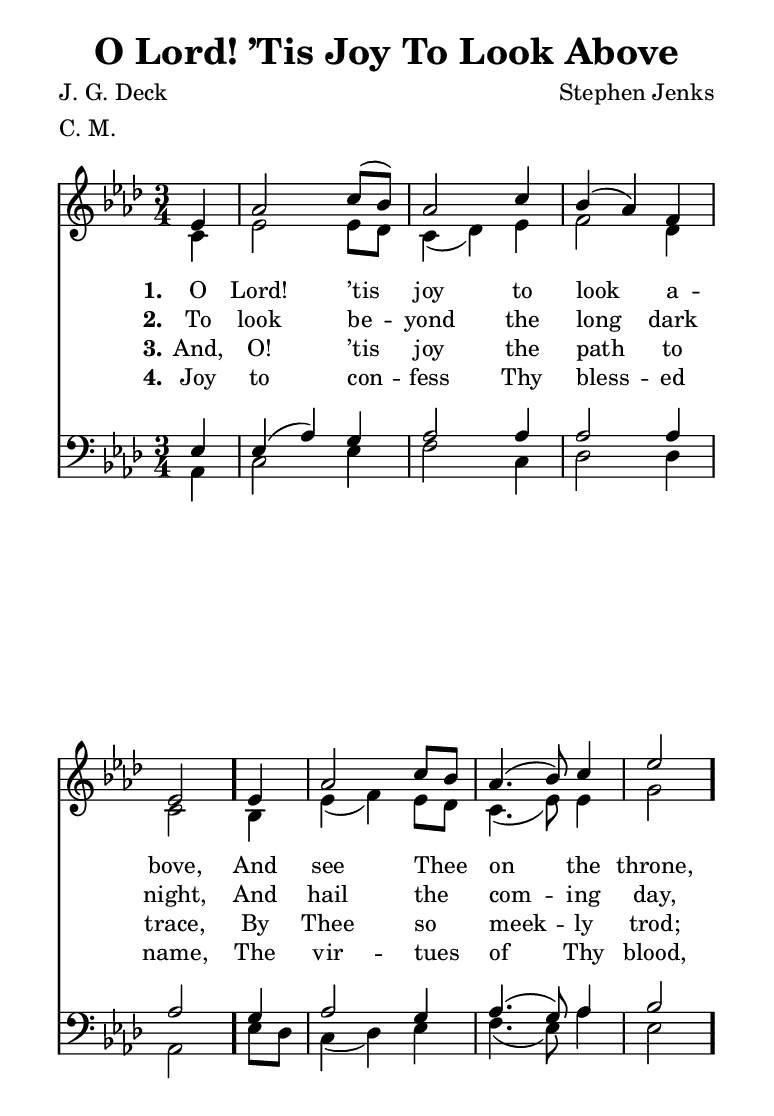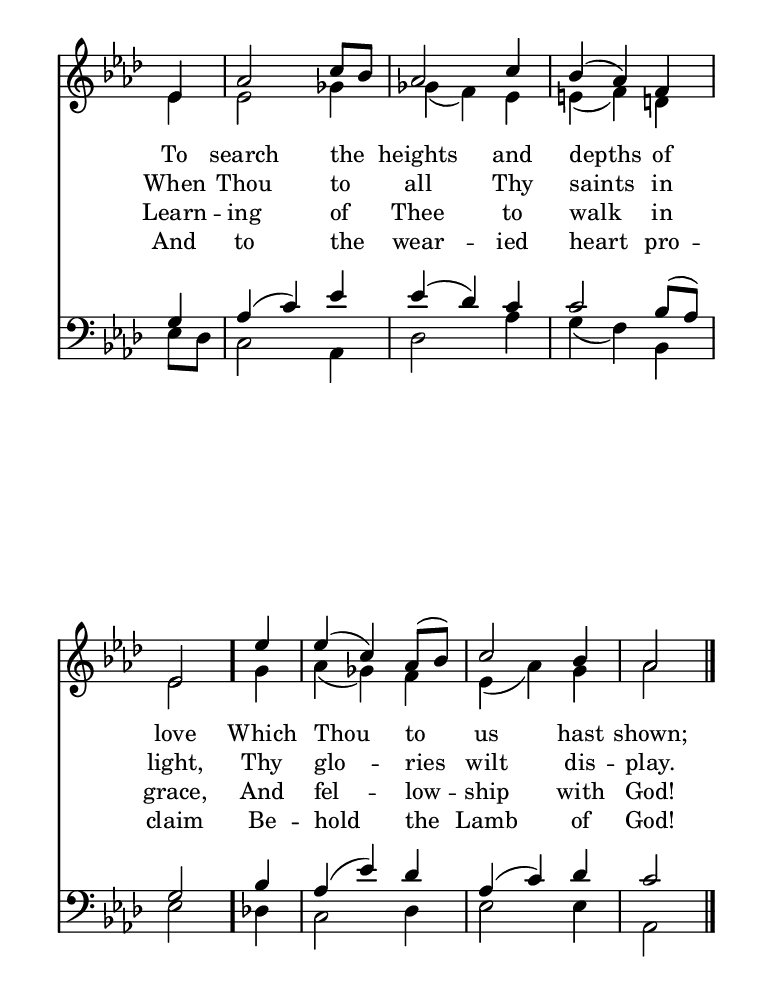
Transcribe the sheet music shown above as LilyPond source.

\include "common/global.ily"
\paper {
  \include "common/paper.ily"
  ragged-last-bottom = ##t
  systems-per-page = ##f
}

\header{
  hymnnumber = "162"
  title = "O Lord! ’Tis Joy To Look Above"
  tunename = "Communion"
  meter = "C. M."
  poet = "J. G. Deck"
  composer = "Stephen Jenks"
  %copyright = ""
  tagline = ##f
}

global = {
  \include "common/overrides.ily"
  \override Staff.TimeSignature.style = #'()
  \time 3/4
  \override Score.MetronomeMark.transparent = ##t % hide all fermata changes too
  \tempo 4=80
  \key aes \major
  \partial 4
  \autoBeamOff
}

notesSoprano = {
\global
\relative c' {

  ees4 | aes2 c8[( bes)] | aes2 c4 | bes4( aes) f | ees2
  ees4 | aes2 c8[ bes] | aes4.( bes8) c4 | ees2
  ees,4 | aes2 c8[ bes] | aes2 c4 | bes( aes) f | ees2 % original has impossible whole note at end of line here
  ees'4 | ees( c) aes8[( bes)] | c2 bes4 | aes2

  \bar "|."

}
}

notesAlto = {
\global
\relative e' {

  c4 | ees2 ees8[ des] | c4( des) ees | f2 des4 | c2
  bes4 | ees( f) ees8[ des] | c4.( ees8) ees4 | g2
  ees4 | ees2 ges4 | ges4( f) ees | e( f) d | ees2
  g4 | aes( ges) f | ees( aes) g | aes2

}
}

notesTenor = {
\global
\relative a {

  ees4 | ees( aes) g | aes2 aes4 | aes2 aes4 | aes2
  g4 | aes2 g4 | aes4.( g8) aes4 | bes2
  g4 | aes( c) ees | ees( des) c | c2 bes8[( aes)] | g2
  bes4 | aes4( ees') des | aes( c) des | c2

}
}

notesBass = {
\global
\relative f, {

  aes4 | c2 ees4 | f2 c4 | des2 des4 | aes2
  ees'8[ des] | c4( des) ees | f4.( ees8) aes4 | ees2
  ees8[ des] | c2 aes4 | des2 aes'4 | g( f) bes, | ees2
  des!4 | c2 des4 | ees2 ees4 | aes,2

}
}

wordsA = \lyricmode {
\set stanza = "1."

O Lord! ’tis joy to look a -- bove, \bar "."
And see Thee on the throne, \bar "." \break
To search the heights and depths of love \bar "."
Which Thou to us hast shown; \bar "."

}

wordsB = \lyricmode {
\set stanza = "2."

To look be -- yond the long dark night,
And hail the com -- ing day,
When Thou to all Thy saints in light,
Thy glo -- ries wilt dis -- play.

}

wordsC = \lyricmode {
\set stanza = "3."

And, O! ’tis joy the path to trace,
By Thee so meek -- ly trod;
Learn -- ing of Thee to walk in grace,
And fel -- low -- ship with God!

}

wordsD = \lyricmode {
\set stanza = "4."

Joy to con -- fess Thy bless -- ed name,
The vir -- tues of Thy blood,
And to the wear -- ied heart pro -- claim
Be -- hold the Lamb of God!

}

\score {
  \context ChoirStaff <<
    \context Staff = upper <<
      \set ChoirStaff.systemStartDelimiter = #'SystemStartBar
      \context Voice  = sopranos { \voiceOne << \notesSoprano >> }
      \context Voice  = altos { \voiceTwo << \notesAlto >> }
      \context Lyrics = one   \lyricsto sopranos \wordsA
      \context Lyrics = two   \lyricsto sopranos \wordsB
      \context Lyrics = three \lyricsto sopranos \wordsC
      \context Lyrics = four  \lyricsto sopranos \wordsD
    >>
    \context Staff = men <<
      \clef bass
      \context Voice  = tenors { \voiceOne << \notesTenor >> }
      \context Voice  = basses { \voiceTwo << \notesBass >> }
    >>
  >>
  \layout {
    \include "common/layout.ily"
  }
  \midi{
    \include "common/midi.ily"
  }
}

\version "2.18.2"  % necessary for upgrading to future LilyPond versions.

% vi:set et ts=2 sw=2 ai nocindent syntax=lilypond:
